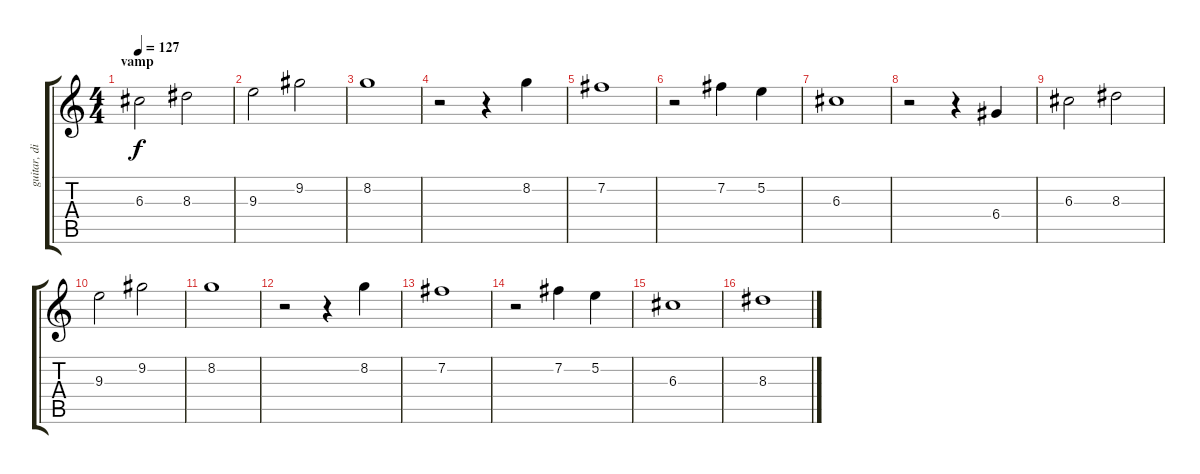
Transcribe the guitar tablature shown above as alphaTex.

\track ("guitar, distortion" "guitar, di") {instrument distortionguitar}
\staff {score tabs}
\tuning (E4 B3 G3 D3 A2 E2) {hide}
\ts (4 4)
\section ("" "vamp")
\tempo 127
\clef g2
\ks c
6.3.2{dy f} 8.3.2 |
9.3.2 9.2.2 |
8.2.1 |
r.2 r.4 8.2.4 |
7.2.1 |
r.2 7.2.4 5.2.4 |
6.3.1 |
r.2 r.4 6.4.4 |
6.3.2 8.3.2 |
9.3.2 9.2.2 |
8.2.1 |
r.2 r.4 8.2.4 |
7.2.1 |
r.2 7.2.4 5.2.4 |
6.3.1 |
8.3.1
